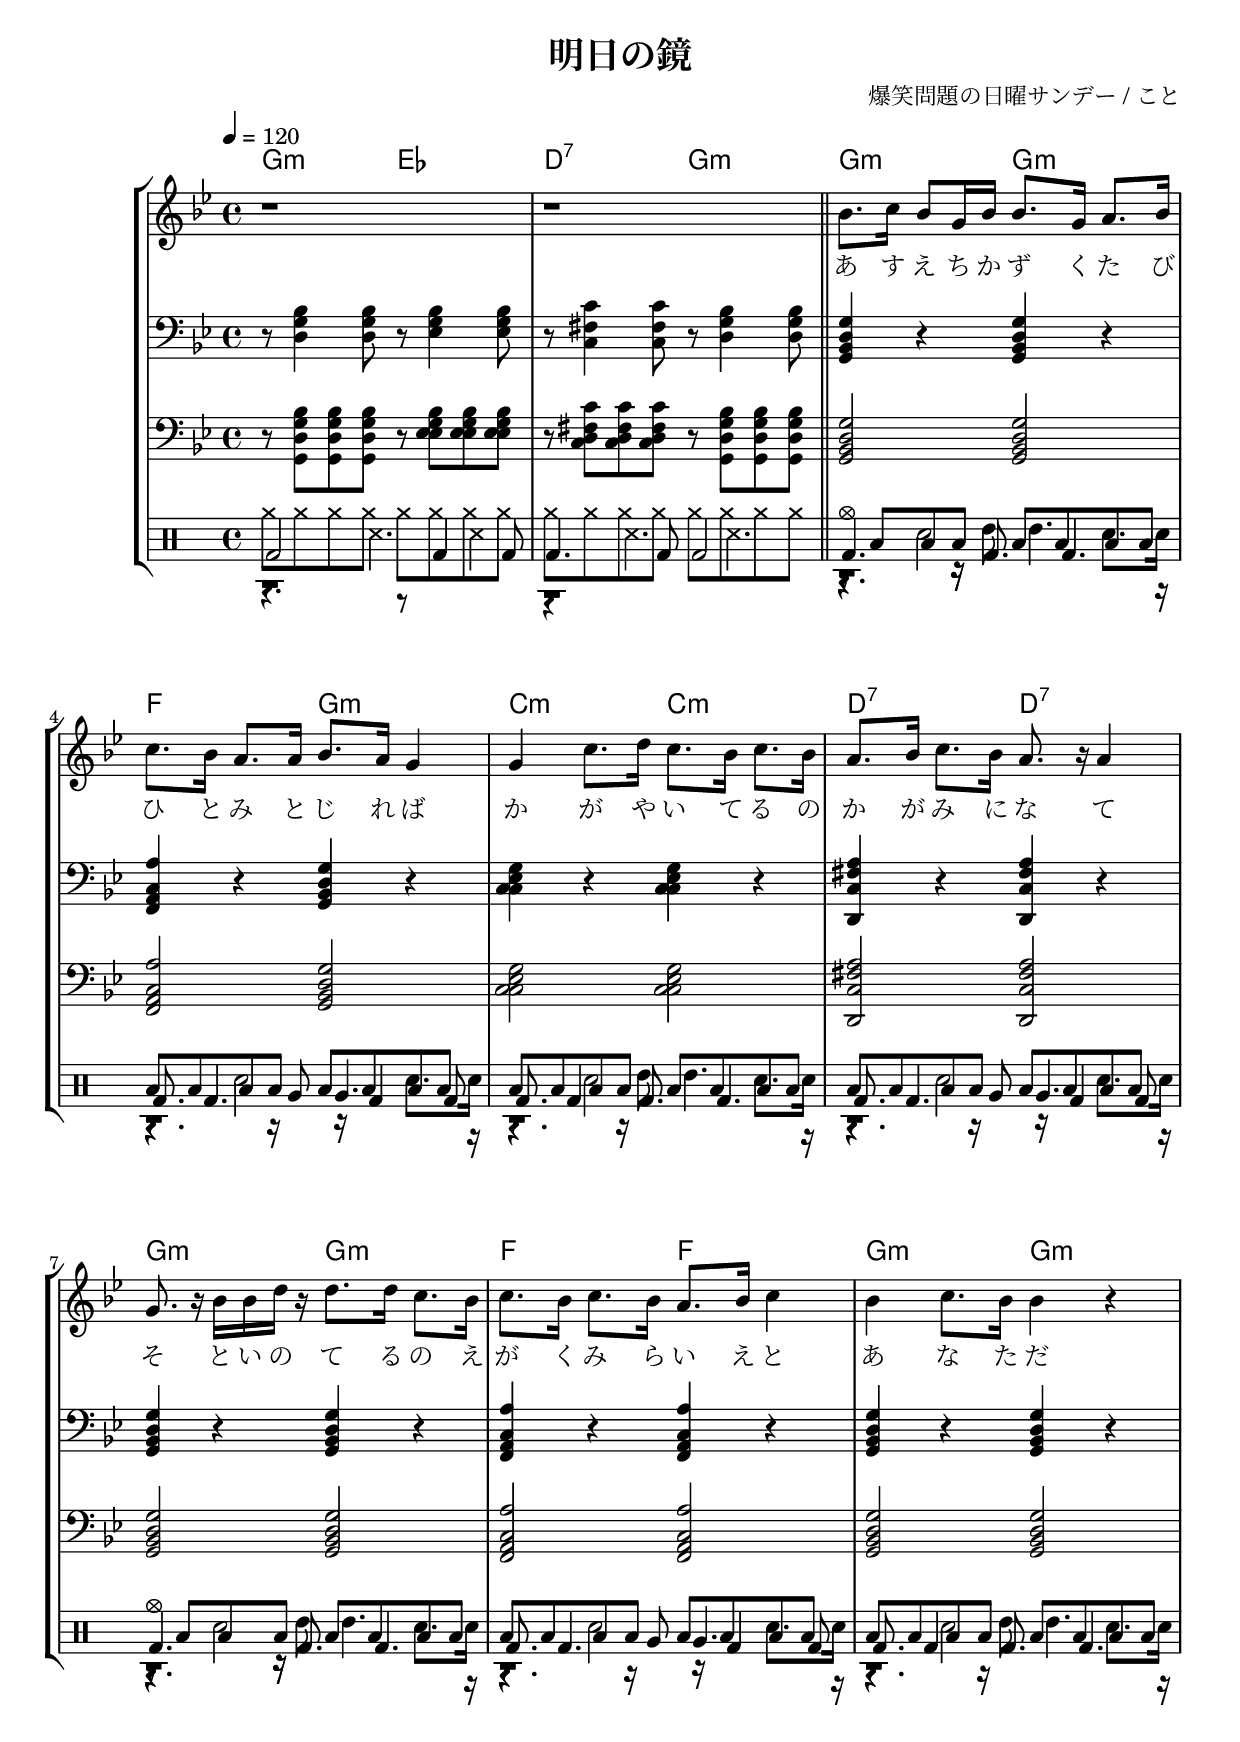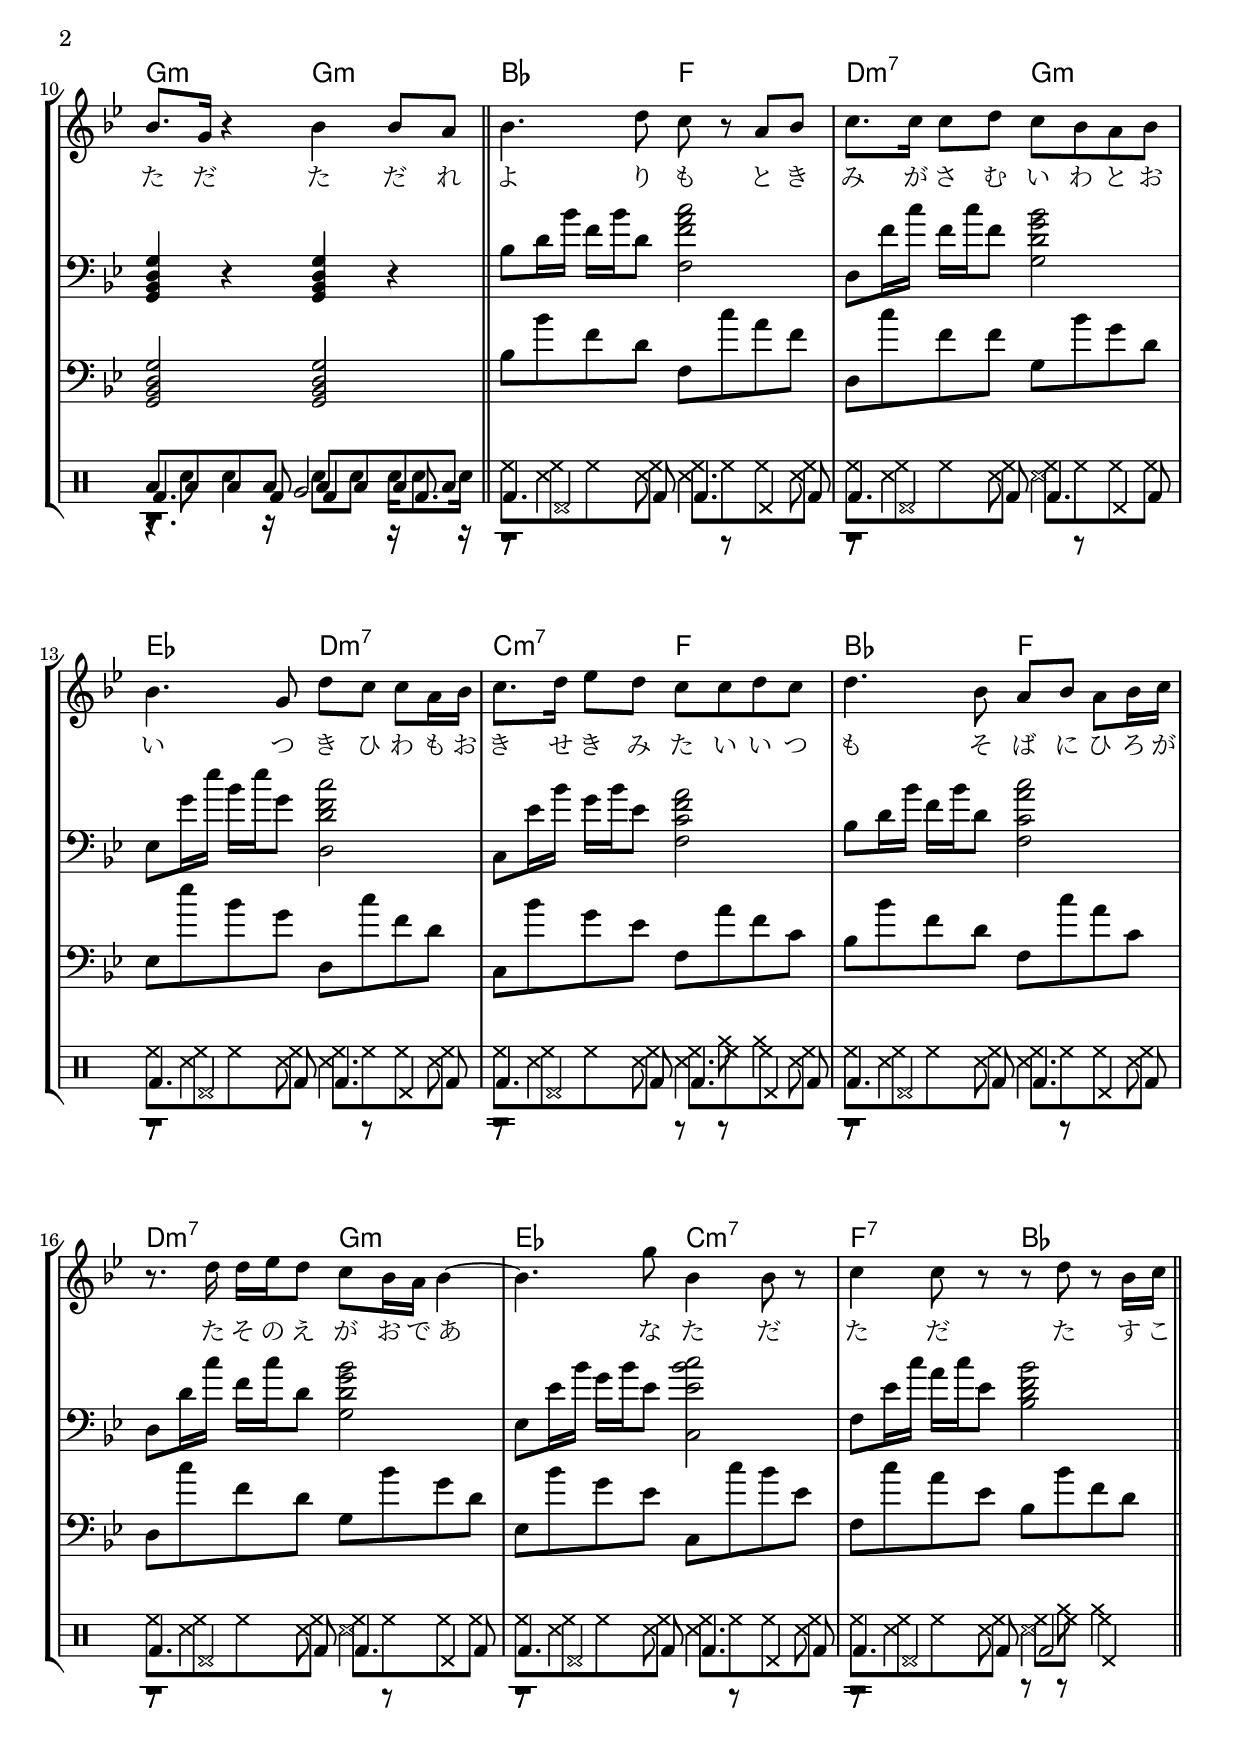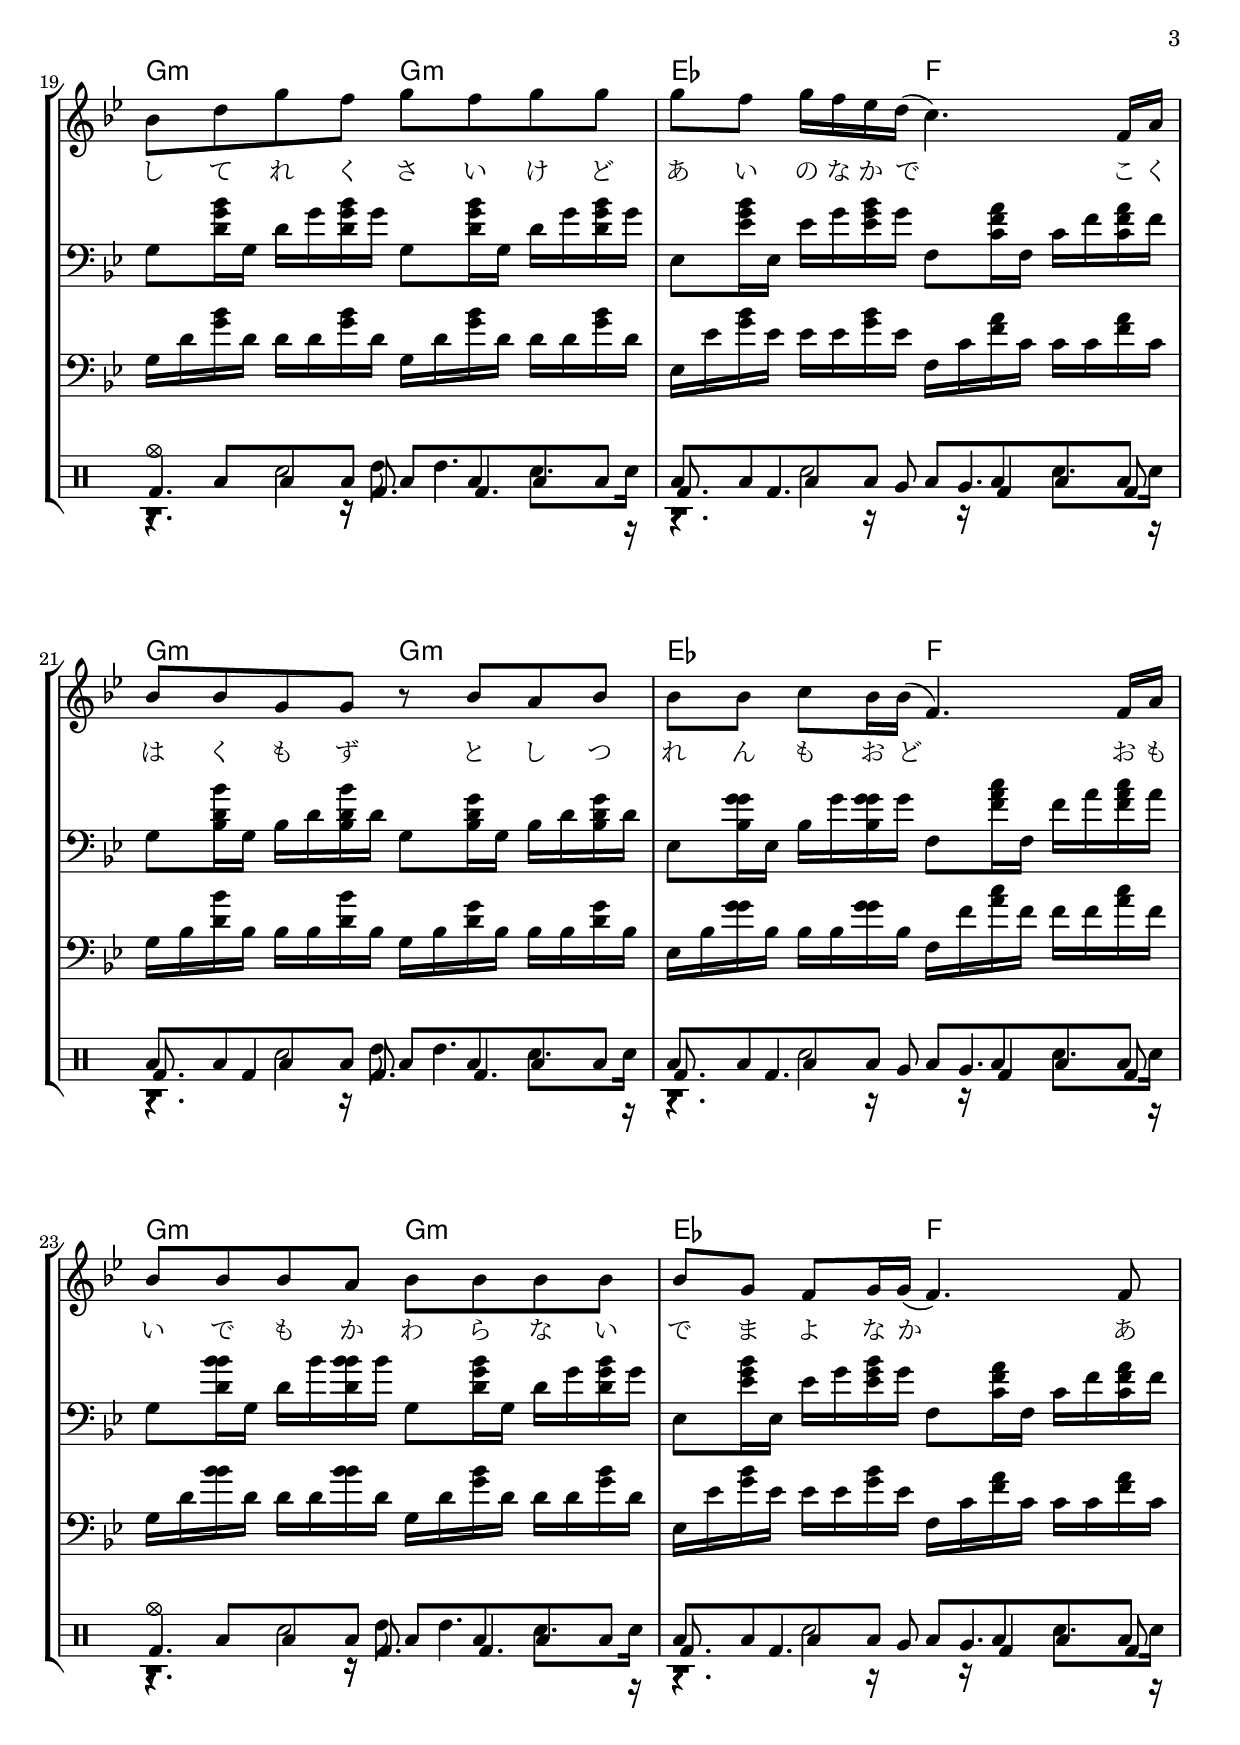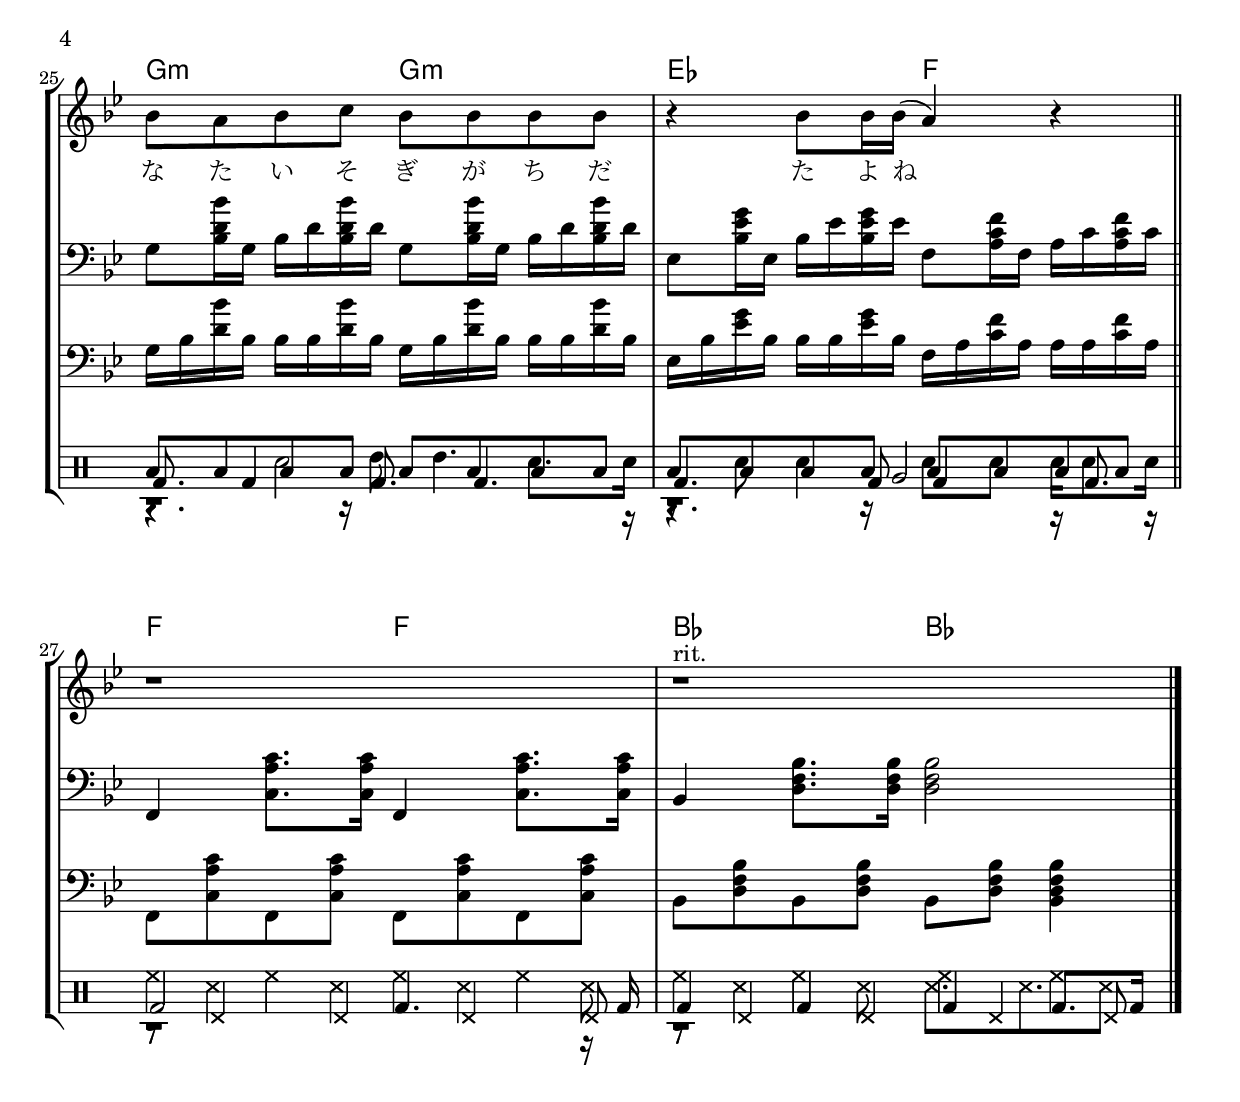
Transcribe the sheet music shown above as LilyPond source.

\version "2.12.1"

\header {
	title = \markup {明日の鏡}
	composer = \markup \center-column {"爆笑問題の日曜サンデー / こと"}
}

harmony = \chordmode {
	g2:m es d:7 g:m 

	g:m g:m f g:m c:m c:m d:7 d:7 g:m g:m f f g:m g:m g:m g:m 

	bes f d:min7 g:m es d:min7 c:min7 f bes f d:min7 g:m es c:min7 f:7 bes 

	g:m g:m es f g:m g:m es f g:m g:m es f g:m g:m es f 

	f f bes bes 
}

melody = {
	\key bes \major
	\tempo 4 = 120
	r1 | r1   
	\set Staff.midiInstrument = #"mmi0.38"
	 bes'8.  c''16  bes'8  g'16  bes'16  bes'8.  g'16  a'8.  bes'16 
	c''8.  bes'16  a'8.  a'16  bes'8.  a'16  g'4 
	g'4  c''8.  d''16  c''8.  bes'16  c''8.  bes'16 
	a'8.  bes'16  c''8.  bes'16  a'8.  r16  a'4 
	g'8.  r16  bes'16  bes'16  d''16  r16  d''8.  d''16  c''8.  bes'16 
	c''8.  bes'16  c''8.  bes'16  a'8.  bes'16  c''4 
	bes'4  c''8.  bes'16  bes'4  r4 
	bes'8.  g'16  r4  bes'4  	\set Staff.midiInstrument = #"fss0.39"
	bes'8  a'8 
	bes'4.  d''8  c''8  r8  a'8  bes'8 
	c''8.  c''16  c''8  d''8  c''8  bes'8  a'8  bes'8 
	bes'4.  g'8  d''8  c''8  c''8  a'16  bes'16 
	c''8.  d''16  es''8  d''8  c''8  c''8  d''8  c''8 
	d''4.  bes'8  a'8  bes'8  a'8  bes'16  c''16 
	r8.  d''16  d''16  es''16  d''8  c''8  bes'16  a'16  bes'4~ 
	bes'4.  g''8  bes'4  bes'8  r8 
	c''4  c''8  r8  r8  d''8  	r8 	\set Staff.midiInstrument = #"mmi0.34"
	bes'16  c''16 
	bes'8  d''8  g''8  f''8  g''8  f''8  g''8  g''8 
	g''8  f''8  g''16  f''16  es''16  d''16  (c''4.)  f'16  a'16 
	bes'8  bes'8  g'8  g'8  r8  bes'8  a'8  bes'8 
	bes'8  bes'8  c''8  bes'16  bes'16  (f'4.)  f'16  a'16 
	bes'8  bes'8  bes'8  a'8  bes'8  bes'8  bes'8  bes'8 
	bes'8  g'8  f'8  g'16  g'16  (f'4.)  f'8 
	bes'8  a'8  bes'8  c''8  bes'8  bes'8  bes'8  bes'8 
	r4  bes'8  bes'16  bes'16  (a'4)  	r4 	r1 | r1^"rit." \bar "|."
}

words = \lyricmode {
	
	あ  す  え  ち  か  ず  く  た  び  ひ  と  み  と  じ  れ  ば  か  が  や  い  て  る  の  か  が  み  に  な  て  そ  と  い  の  て  る  の  え  が  く  み  ら  い  え  と  あ  な  た  だ  た  だ  た  
	だ  れ  よ  り  も  と  き  み  が  さ  む  い  わ  と  お  い  つ  き  ひ  わ  も  お  き  せ  き  み  た  い  い  つ  も  そ  ば  に  ひ  ろ  が  た  そ  の  え  が  お  で  あ  な  た  だ  た  だ  た  
	す  こ  し  て  れ  く  さ  い  け  ど  あ  い  の  な  か  で  こ  く  は  く  も  ず  と  し  つ  れ  ん  も  お  ど  お  も  い  で  も  か  わ  ら  な  い  で  ま  よ  な  か  あ  な  た  い  そ  ぎ  が  ち  だ  た  よ  ね  
	
}

tempochange = {
	\tempo 4 = 120
	r1 | r1 \bar "||"
	\tempo 4 = 120
	r1 | r1 | r1 | r1 | r1 | r1 | r1 | r1 \bar "||"
	\tempo 4 = 120
	r1 | r1 | r1 | r1 | r1 | r1 | r1 | r1 \bar "||"
	\tempo 4 = 120
	r1 | r1 | r1 | r1 | r1 | r1 | r1 | r1 \bar "||"
	\tempo 4 = 120
	r1 | \tempo 4 = 90 r2 \tempo 4 = 80 r2 \bar "|."
}

mainacc = {
	\clef bass
	\set Staff.midiInstrument = #"Gunshot"
	\key bes \major
	\tempo 4 = 120
	r8 <d g bes>4 <d g bes>8
	r8 <es g bes>4 <es g bes>8
	r8 <c fis c'>4 <c fis c'>8
	r8 <d g bes>4 <d g bes>8
	\bar "||"

	\set Staff.midiInstrument = #"Pan Flute"
	<g, bes, d g>4 r4
	<g, bes, d g>4 r4
	<f, a, c a>4 r4
	<g, bes, d g>4 r4
	<c c es g>4 r4
	<c c es g>4 r4
	<d, c fis a>4 r4
	<d, c fis a>4 r4
	<g, bes, d g>4 r4
	<g, bes, d g>4 r4
	<f, a, c a>4 r4
	<f, a, c a>4 r4
	<g, bes, d g>4 r4
	<g, bes, d g>4 r4
	<g, bes, d g>4 r4
	<g, bes, d g>4 r4
	\bar "||"

	\set Staff.midiInstrument = #"Marimba"
	bes8 d'16 bes' f' bes' d'8
	<f f' a' c''>2
	d8 f'16 c'' f' c'' f'8
	<g d' g' bes'>2
	es8 g'16 es'' bes' es'' g'8
	<d d' f' c''>2
	c8 es'16 bes' g' bes' es'8
	<f c' f' a'>2
	bes8 d'16 bes' f' bes' d'8
	<f c' a' c''>2
	d8 d'16 c'' f' c'' d'8
	<g d' g' bes'>2
	es8 es'16 bes' g' bes' es'8
	<c es' bes' c''>2
	f8 es'16 c'' a' c'' es'8
	<bes d' f' bes'>2
	\bar "||"

	\set Staff.midiInstrument = #"Tubular Bells"
	g8 <d' g' bes'>16 g16   d'16 g'16 <d' g' bes'>16 g'16
	g8 <d' g' bes'>16 g16   d'16 g'16 <d' g' bes'>16 g'16
	es8 <es' g' bes'>16 es16   es'16 g'16 <es' g' bes'>16 g'16
	f8 <c' f' a'>16 f16   c'16 f'16 <c' f' a'>16 f'16
	g8 <bes d' bes'>16 g16   bes16 d'16 <bes d' bes'>16 d'16
	g8 <bes d' g'>16 g16   bes16 d'16 <bes d' g'>16 d'16
	es8 <bes g' g'>16 es16   bes16 g'16 <bes g' g'>16 g'16
	f8 <f' a' c''>16 f16   f'16 a'16 <f' a' c''>16 a'16
	g8 <d' bes' bes'>16 g16   d'16 bes'16 <d' bes' bes'>16 bes'16
	g8 <d' g' bes'>16 g16   d'16 g'16 <d' g' bes'>16 g'16
	es8 <es' g' bes'>16 es16   es'16 g'16 <es' g' bes'>16 g'16
	f8 <c' f' a'>16 f16   c'16 f'16 <c' f' a'>16 f'16
	g8 <bes d' bes'>16 g16   bes16 d'16 <bes d' bes'>16 d'16
	g8 <bes d' bes'>16 g16   bes16 d'16 <bes d' bes'>16 d'16
	es8 <bes es' g'>16 es16   bes16 es'16 <bes es' g'>16 es'16
	f8 <a c' f'>16 f16   a16 c'16 <a c' f'>16 c'16
	\bar "||"

	\set Staff.midiInstrument = #"Tubular Bells"
	f,4 <c a c'>8. <c a c'>16
	f,4 <c a c'>8. <c a c'>16
	bes,4 <d f bes>8. <d f bes>16
	<d f bes>2
	\bar "|."
}

subacc = {
	\clef bass
	\set Staff.midiInstrument = #"Fiddle"
	\key bes \major
	\tempo 4 = 120
	r8 <g, d g bes>8 <g, d g bes>8 <g, d g bes>8
	r8 <es es g bes>8 <es es g bes>8 <es es g bes>8
	r8 <d c fis c'>8 <d c fis c'>8 <d c fis c'>8
	r8 <g, d g bes>8 <g, d g bes>8 <g, d g bes>8
	\bar "||"

	\set Staff.midiInstrument = #"Fiddle"
	<g, bes, d g>2
	<g, bes, d g>2
	<f, a, c a>2
	<g, bes, d g>2
	<c c es g>2
	<c c es g>2
	<d, c fis a>2
	<d, c fis a>2
	<g, bes, d g>2
	<g, bes, d g>2
	<f, a, c a>2
	<f, a, c a>2
	<g, bes, d g>2
	<g, bes, d g>2
	<g, bes, d g>2
	<g, bes, d g>2
	\bar "||"

	\set Staff.midiInstrument = #"Electric Guitar (muted)"
	bes8 bes' f' d'
	f8 c'' a' f'
	d8 c'' f' f'
	g8 bes' g' d'
	es8 es'' bes' g'
	d8 c'' f' d'
	c8 bes' g' es'
	f8 a' f' c'
	bes8 bes' f' d'
	f8 c'' a' c'
	d8 c'' f' d'
	g8 bes' g' d'
	es8 bes' g' es'
	c8 c'' bes' es'
	f8 c'' a' es'
	bes8 bes' f' d'
	\bar "||"

	\set Staff.midiInstrument = #"Piccolo"
	g16 d' <g' bes'> d' d' d' <g' bes'> d'
	g16 d' <g' bes'> d' d' d' <g' bes'> d'
	es16 es' <g' bes'> es' es' es' <g' bes'> es'
	f16 c' <f' a'> c' c' c' <f' a'> c'
	g16 bes <d' bes'> bes bes bes <d' bes'> bes
	g16 bes <d' g'> bes bes bes <d' g'> bes
	es16 bes <g' g'> bes bes bes <g' g'> bes
	f16 f' <a' c''> f' f' f' <a' c''> f'
	g16 d' <bes' bes'> d' d' d' <bes' bes'> d'
	g16 d' <g' bes'> d' d' d' <g' bes'> d'
	es16 es' <g' bes'> es' es' es' <g' bes'> es'
	f16 c' <f' a'> c' c' c' <f' a'> c'
	g16 bes <d' bes'> bes bes bes <d' bes'> bes
	g16 bes <d' bes'> bes bes bes <d' bes'> bes
	es16 bes <es' g'> bes bes bes <es' g'> bes
	f16 a <c' f'> a a a <c' f'> a
	\bar "||"

	\set Staff.midiInstrument = #"Helicopter"
	f,8 <c a c'> f, <c a c'>
	f,8 <c a c'> f, <c a c'>
	bes,8 <d f bes> bes, <d f bes>
	bes,8 <d f bes>8 <bes, d f bes>4
	\bar "|."
}

percA = {
	\drummode {
	bd2 r8 bd4 bd8  |bd4. bd8 bd2  \bar "||"
	r4 sn2 sn8. sn16  |r4 sn2 sn8. sn16  |r4 sn2 sn8. sn16  |r4 sn2 sn8. sn16  |r4 sn2 sn8. sn16  |r4 sn2 sn8. sn16  |r4 sn2 sn8. sn16  |r8 sn8 sn4 sn8 sn8 sn16 sn8 sn16  \bar "||"
	hh8 hh8 hh8 hh8 hh8 hh8 hh8 hh8  |hh8 hh8 hh8 hh8 hh8 hh8 hh8 hh8  |hh8 hh8 hh8 hh8 hh8 hh8 hh8 hh8  |hh8 hh8 hh8 hh8 hh8 hh8 hh8 hh8  |hh8 hh8 hh8 hh8 hh8 hh8 hh8 hh8  |hh8 hh8 hh8 hh8 hh8 hh8 hh8 hh8  |hh8 hh8 hh8 hh8 hh8 hh8 hh8 hh8  |hh8 hh8 hh8 hh8 hh8 hh8 hh4  \bar "||"
	r4 sn2 sn8. sn16  |r4 sn2 sn8. sn16  |r4 sn2 sn8. sn16  |r4 sn2 sn8. sn16  |r4 sn2 sn8. sn16  |r4 sn2 sn8. sn16  |r4 sn2 sn8. sn16  |r8 sn8 sn4 sn8 sn8 sn16 sn8 sn16  \bar "||"
	hh4 hh4 hh4 hh4  |hh4 hh4 hh4 hh4  \bar "|."
	}
}

percB = {
	\drummode {
	r4. ss4. ss4  |r4 ss4. ss4.  \bar "||"
	r4. r16 tommh8 tommh4. r16  |r1  |r4. r16 tommh8 tommh4. r16  |r1  |r4. r16 tommh8 tommh4. r16  |r1  |r4. r16 tommh8 tommh4. r16  |r1  \bar "||"
	bd4. bd8 bd4. bd8  |bd4. bd8 bd4. bd8  |bd4. bd8 bd4. bd8  |bd4. bd8 bd4. bd8  |bd4. bd8 bd4. bd8  |bd4. bd8 bd4. bd8  |bd4. bd8 bd4. bd8  |bd4. bd8 bd2  \bar "||"
	r4. r16 tommh8 tommh4. r16  |r1  |r4. r16 tommh8 tommh4. r16  |r1  |r4. r16 tommh8 tommh4. r16  |r1  |r4. r16 tommh8 tommh4. r16  |r1  \bar "||"
	r8 ss4 ss4 ss4 ss8  |r8 ss4 ss8 ss8. ss8. ss8  \bar "|."
	}
}

percC = {
	\drummode {
	cymr8 cymr8 cymr8 cymr8 cymr8 cymr8 cymr8 cymr8  |cymr8 cymr8 cymr8 cymr8 cymr8 cymr8 cymr8 cymr8  \bar "||"
	r8 toml8 toml8 toml8 toml8 toml8 toml8 toml8  |toml8 toml8 toml8 toml8 toml8 toml8 toml8 toml8  |toml8 toml8 toml8 toml8 toml8 toml8 toml8 toml8  |toml8 toml8 toml8 toml8 toml8 toml8 toml8 toml8  |r8 toml8 toml8 toml8 toml8 toml8 toml8 toml8  |toml8 toml8 toml8 toml8 toml8 toml8 toml8 toml8  |toml8 toml8 toml8 toml8 toml8 toml8 toml8 toml8  |toml8 toml8 toml8 toml8 toml8 toml8 toml8 toml8  \bar "||"
	r8 ss4 ss8 ss4. ss8  |r8 ss4 ss8 ss2  |r8 ss4 ss8 ss4. ss8  |r8 ss4 ss8 ss4. ss8  |r8 ss4 ss8 ss4. ss8  |r8 ss4 ss8 ss2  |r8 ss4 ss8 ss4. ss8  |r8 ss4 ss8 ss2  \bar "||"
	r8 toml8 toml8 toml8 toml8 toml8 toml8 toml8  |toml8 toml8 toml8 toml8 toml8 toml8 toml8 toml8  |toml8 toml8 toml8 toml8 toml8 toml8 toml8 toml8  |toml8 toml8 toml8 toml8 toml8 toml8 toml8 toml8  |r8 toml8 toml8 toml8 toml8 toml8 toml8 toml8  |toml8 toml8 toml8 toml8 toml8 toml8 toml8 toml8  |toml8 toml8 toml8 toml8 toml8 toml8 toml8 toml8  |toml8 toml8 toml8 toml8 toml8 toml8 toml8 toml8  \bar "||"
	r8 hhp4 hhp4 hhp4 hhp8  |r8 hhp4 hhp4 hhp4 hhp8  \bar "|."
	}
}

percD = {
	\drummode {
	r1 |r1 \bar "||"
	r1  |r4. r16 tomfh8 tomfh4. r16  |r1  |r4. r16 tomfh8 tomfh4. r16  |r1  |r4. r16 tomfh8 tomfh4. r16  |r1  |r4. r16 tomfh2 r16  \bar "||"
	r8 hhp2 r8 hhp4  |r8 hhp2 r8 hhp4  |r8 hhp2 r8 hhp4  |r8 hhp2 r8 hhp4  |r8 hhp2 r8 hhp4  |r8 hhp2 r8 hhp4  |r8 hhp2 r8 hhp4  |r8 hhp2 r8 hhp4  \bar "||"
	r1  |r4. r16 tomfh8 tomfh4. r16  |r1  |r4. r16 tomfh8 tomfh4. r16  |r1  |r4. r16 tomfh8 tomfh4. r16  |r1  |r4. r16 tomfh2 r16  \bar "||"
	bd2 bd4. r16 bd16  |bd4 bd4 bd4 bd8. bd16  \bar "|."
	}
}

percE = {
	\drummode {
	r1 |r1 \bar "||"
	bd4. r16 bd8. bd4.  |bd8. bd4. r16 bd4 bd8  |bd8. bd4 bd8. bd4.  |bd8. bd4. r16 bd4 bd8  |bd4. r16 bd8. bd4.  |bd8. bd4. r16 bd4 bd8  |bd8. bd4 bd8. bd4.  |bd4. bd8 bd4 r16 bd8.  \bar "||"
	r1  |r1  |r1  |r2 r8 cymr8 cymr4  |r1  |r1  |r1  |r2 r8 cymr8 cymr4  \bar "||"
	bd4. r16 bd8. bd4.  |bd8. bd4. r16 bd4 bd8  |bd8. bd4 bd8. bd4.  |bd8. bd4. r16 bd4 bd8  |bd4. r16 bd8. bd4.  |bd8. bd4. r16 bd4 bd8  |bd8. bd4 bd8. bd4.  |bd4. bd8 bd4 r16 bd8.  \bar "||"
	r1 | r1 \bar "|."
	}
}

percF = {
	\drummode {
	r1 | r1 \bar "||"
	cymc1  |r1 |r1 |r1 |cymc1  |r1 |r1 |r1 \bar "||"
	r1 | r1 | r1 | r1 | r1 | r1 | r1 | r1 \bar "||"
	cymc1  |r1 |r1 |r1 |cymc1  |r1 |r1 |r1 \bar "||"
	r1 | r1 \bar "|."
	}
}

\score {
	<<
		\new StaffGroup <<
			\new ChordNames {\harmony}
			\new Voice = "melody" {\melody}
			\new Lyrics \lyricsto "melody" \words
			\new Staff = "mainacc" {\mainacc}
			\new Staff = "subacc" {\subacc}
			\new DrumStaff <<
				\new DrumVoice {\percA}
				\new DrumVoice {\percB}
				\new DrumVoice {\percC}
				\new DrumVoice {\percD}
				\new DrumVoice {\percE}
				\new DrumVoice {\percF}
			>>
		>>
	>>
	\layout { }
}
